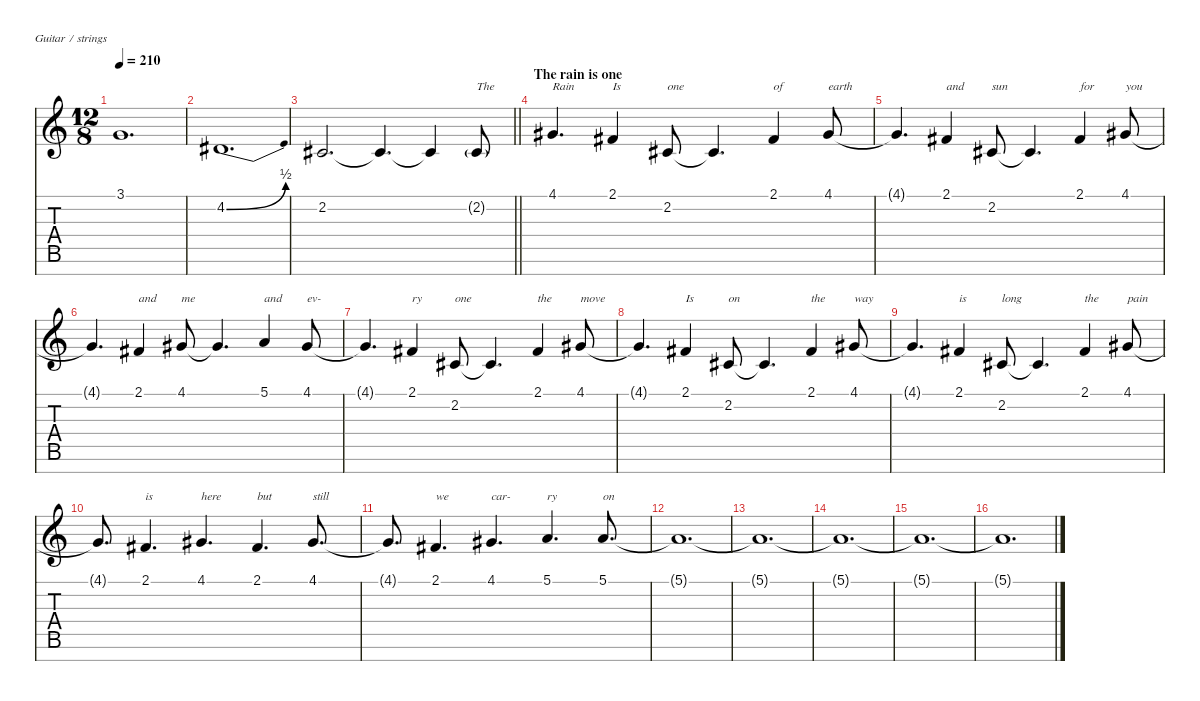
\defaultSystemsLayout 4
\hideDynamics
\bracketExtendMode nobrackets
\singleTrackTrackNamePolicy hidden
\multiTrackTrackNamePolicy hidden
\firstSystemTrackNameMode fullname
\firstSystemTrackNameOrientation horizontal
\otherSystemsTrackNameOrientation horizontal
\track ("Singing (or screaming)" "chr.") {instrument choiraahs}
\staff {score tabs}
\tuning (E4 B3 G3 D3 A2 E2 B1)
\ts (12 8)
\tempo 210
\clef g2
\ks c
3.1.1{d dy f} |
4.2{be (bend 0 0 60 2) acc #}.1{d} |
\barLineRight lightlight
2.2{acc #}.2{d} 2.2{t acc #}.4{d} 2.2{t acc #}.4 2.2{g acc #}.8{txt "The" dy mf} |
\section ("" "The rain is one")
4.1{acc #}.4{d txt "Rain" dy fff} 2.1{acc #}.4{txt "Is"} 2.2{acc #}.8{txt "one"} 2.2{t acc #}.4{d} 2.1{acc #}.4{txt "of"} 4.1{acc #}.8{txt "earth"} |
4.1{t acc #}.4{d} 2.1{acc #}.4{txt "and"} 2.2{acc #}.8{txt "sun"} 2.2{t acc #}.4{d} 2.1{acc #}.4{txt "for"} 4.1{acc #}.8{txt "you"} |
4.1{t acc #}.4{d} 2.1{acc #}.4{txt "and"} 4.1{acc #}.8{txt "me"} 4.1{t acc #}.4{d} 5.1.4{txt "and"} 4.1{acc #}.8{txt "ev-"} |
4.1{t acc #}.4{d} 2.1{acc #}.4{txt "ry"} 2.2{acc #}.8{txt "one"} 2.2{t acc #}.4{d} 2.1{acc #}.4{txt "the"} 4.1{acc #}.8{txt "move"} |
4.1{t acc #}.4{d} 2.1{acc #}.4{txt "Is"} 2.2{acc #}.8{txt "on"} 2.2{t acc #}.4{d} 2.1{acc #}.4{txt "the"} 4.1{acc #}.8{txt "way"} |
4.1{t acc #}.4{d} 2.1{acc #}.4{txt "is"} 2.2{acc #}.8{txt "long"} 2.2{t acc #}.4{d} 2.1{acc #}.4{txt "the"} 4.1{acc #}.8{txt "pain"} |
4.1{t acc #}.8{d} 2.1{acc #}.4{d txt "is"} 4.1{acc #}.4{d txt "here"} 2.1{acc #}.4{d txt "but"} 4.1{acc #}.8{d txt "still"} |
4.1{t acc #}.8{d} 2.1{acc #}.4{d txt "we"} 4.1{acc #}.4{d txt "car-"} 5.1.4{d txt "ry"} 5.1.8{d txt "on"} |
5.1{t}.1{d} |
5.1{t}.1{d} |
5.1{t}.1{d} |
5.1{t}.1{d} |
5.1{t}.1{d}
